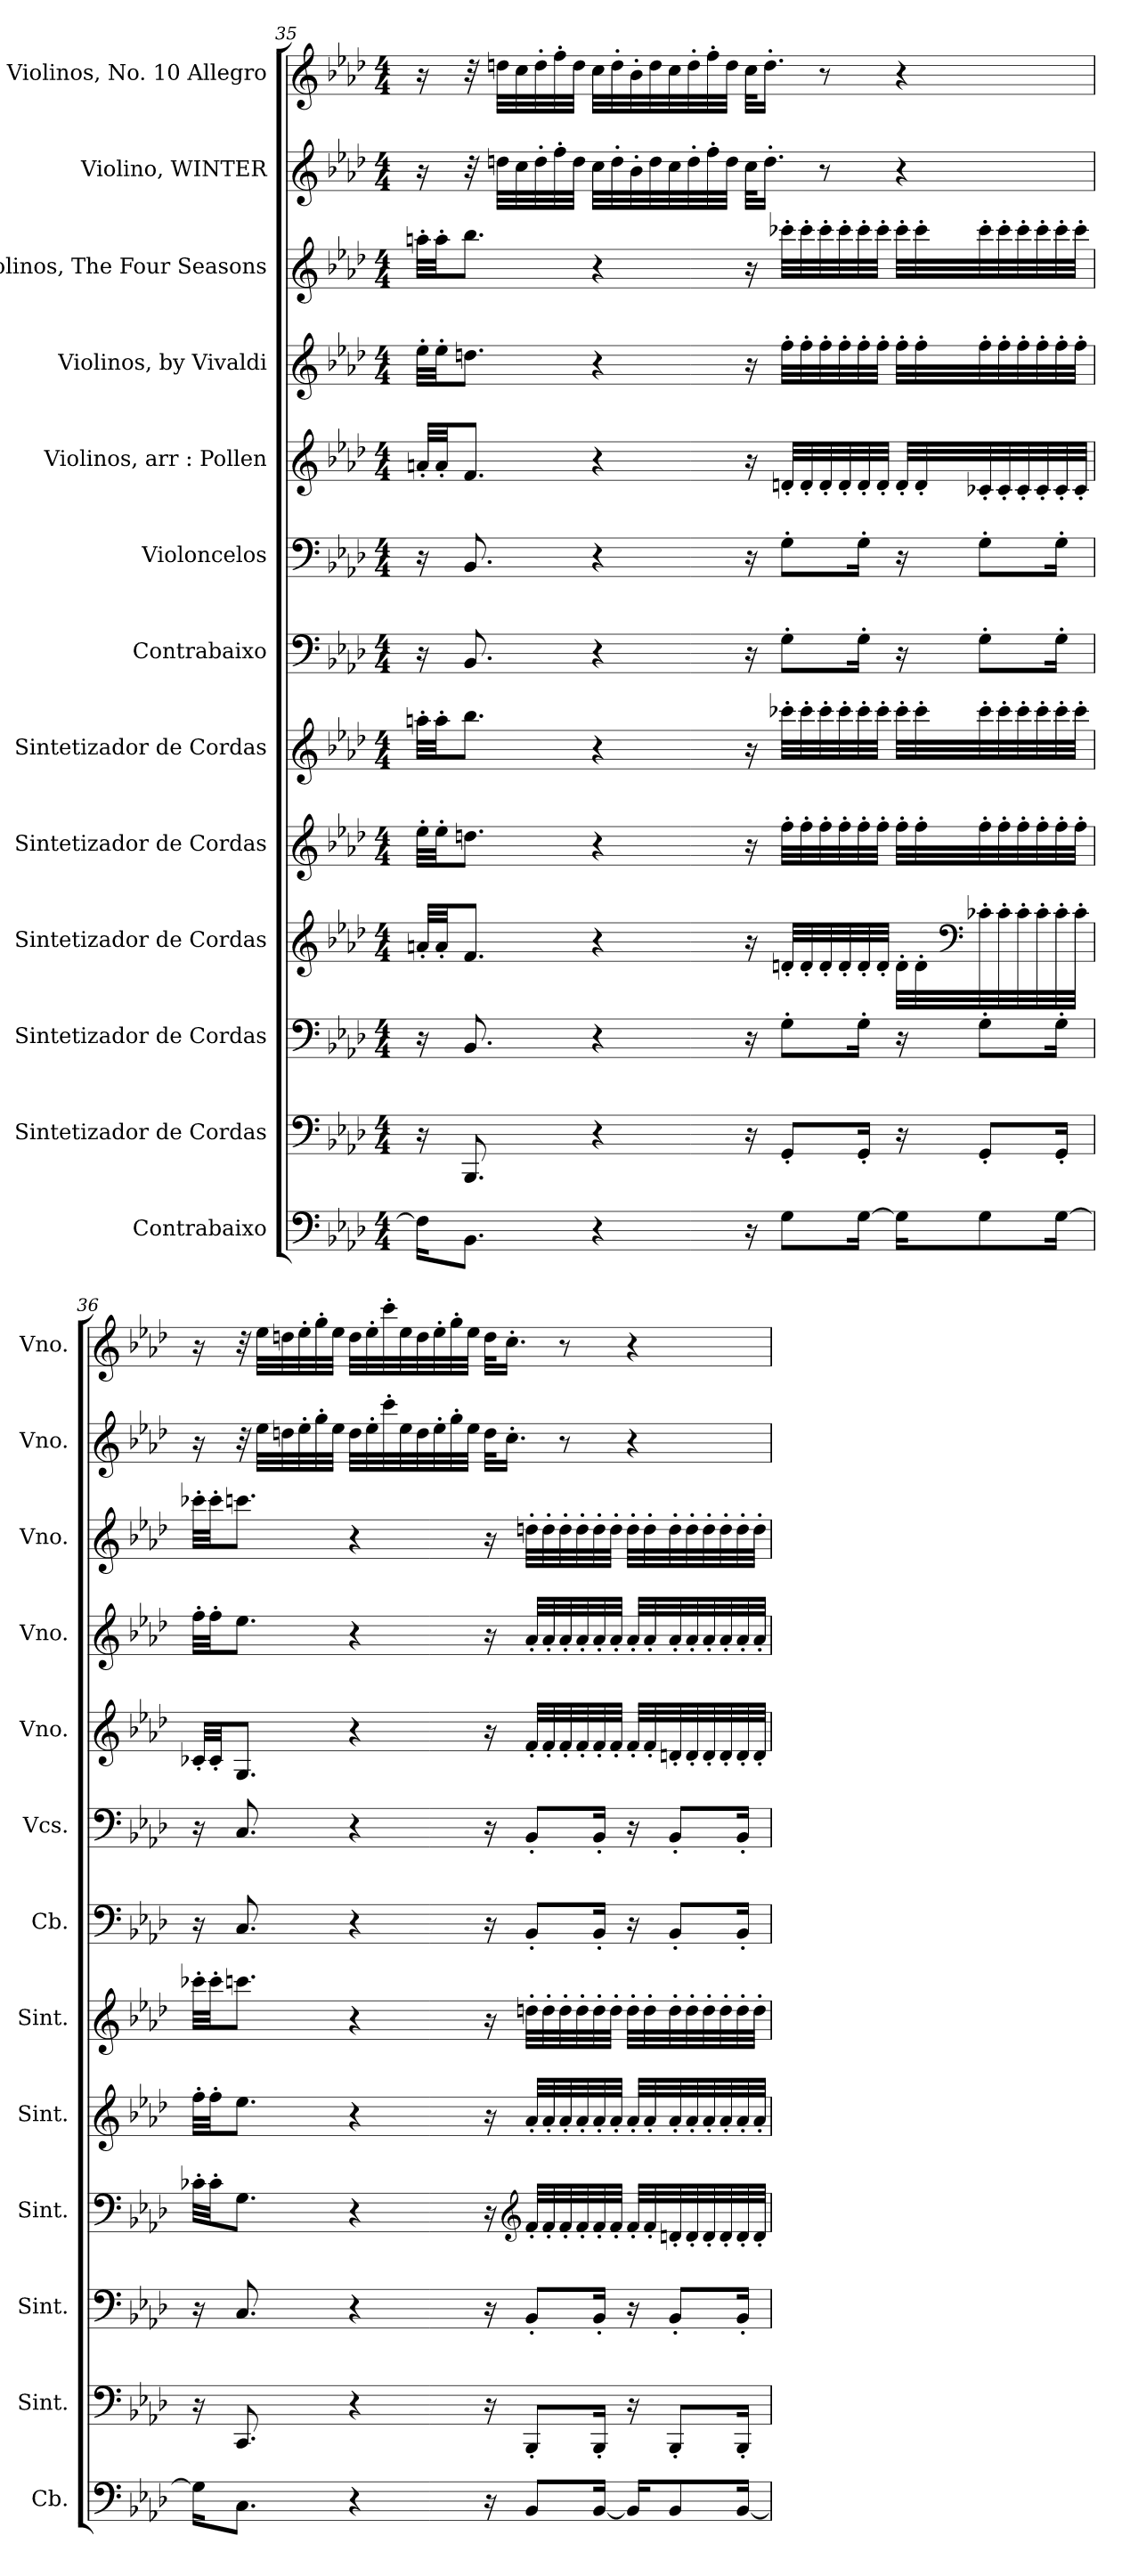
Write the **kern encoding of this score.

**kern	**kern	**kern	**kern	**kern	**kern	**kern	**kern	**kern	**kern	**kern	**kern	**kern
*part13	*part12	*part11	*part10	*part9	*part8	*part7	*part6	*part5	*part4	*part3	*part2	*part1
*staff13	*staff12	*staff11	*staff10	*staff9	*staff8	*staff7	*staff6	*staff5	*staff4	*staff3	*staff2	*staff1
*I"Contrabaixo	*I"Sintetizador de Cordas	*I"Sintetizador de Cordas	*I"Sintetizador de Cordas	*I"Sintetizador de Cordas	*I"Sintetizador de Cordas	*I"Contrabaixo	*I"Violoncelos	*I"Violinos, arr : Pollen	*I"Violinos, by Vivaldi	*I"Violinos, The Four Seasons	*I"Violino, WINTER	*I"Violinos, No. 10 Allegro
*I'Cb.	*I'Sint.	*I'Sint.	*I'Sint.	*I'Sint.	*I'Sint.	*I'Cb.	*I'Vcs.	*I'Vno.	*I'Vno.	*I'Vno.	*I'Vno.	*I'Vno.
!!LO:PB:g=z
*clefF4	*clefF4	*clefF4	*clefG2	*clefG2	*clefG2	*clefF4	*clefF4	*clefG2	*clefG2	*clefG2	*clefG2	*clefG2
*ITrd7c12	*	*	*	*	*	*ITrd7c12	*	*	*	*	*	*
*k[b-e-a-d-]	*k[b-e-a-d-]	*k[b-e-a-d-]	*k[b-e-a-d-]	*k[b-e-a-d-]	*k[b-e-a-d-]	*k[b-e-a-d-]	*k[b-e-a-d-]	*k[b-e-a-d-]	*k[b-e-a-d-]	*k[b-e-a-d-]	*k[b-e-a-d-]	*k[b-e-a-d-]
*M4/4	*M4/4	*M4/4	*M4/4	*M4/4	*M4/4	*M4/4	*M4/4	*M4/4	*M4/4	*M4/4	*M4/4	*M4/4
=35	=35	=35	=35	=35	=35	=35	=35	=35	=35	=35	=35	=35
16FF\KL]	16r	16r	32an'/LLL	32ee-'\LLL	32aan'\LLL	16r	16r	32an'/LLL	32ee-'\LLL	32aan'\LLL	16r	16r
.	.	.	32a'/JJ	32ee-'\JJ	32aa'\JJ	.	.	32a'/JJ	32ee-'\JJ	32aa'\JJ	.	.
8.BBB-\J	8.BBB-/	8.BB-/	8.f/J	8.ddn\J	8.bb-\J	8.BBB-/	8.BB-/	8.f/J	8.ddn\J	8.bb-\J	32r	32r
.	.	.	.	.	.	.	.	.	.	.	32ddn\LLL	32ddn\LLL
.	.	.	.	.	.	.	.	.	.	.	32cc\	32cc\
.	.	.	.	.	.	.	.	.	.	.	32dd'\	32dd'\
.	.	.	.	.	.	.	.	.	.	.	32ff'\	32ff'\
.	.	.	.	.	.	.	.	.	.	.	32dd\JJJ	32dd\JJJ
4r	4r	4r	4r	4r	4r	4r	4r	4r	4r	4r	32cc\LLL	32cc\LLL
.	.	.	.	.	.	.	.	.	.	.	32dd'\	32dd'\
.	.	.	.	.	.	.	.	.	.	.	32b-'\	32b-'\
.	.	.	.	.	.	.	.	.	.	.	32dd\	32dd\
.	.	.	.	.	.	.	.	.	.	.	32cc\	32cc\
.	.	.	.	.	.	.	.	.	.	.	32dd'\	32dd'\
.	.	.	.	.	.	.	.	.	.	.	32ff'\	32ff'\
.	.	.	.	.	.	.	.	.	.	.	32dd\JJJ	32dd\JJJ
16r	16r	16r	16r	16r	16r	16r	16r	16r	16r	16r	32cc\KLL	32cc\KLL
.	.	.	.	.	.	.	.	.	.	.	16.dd'\JJ	16.dd'\JJ
8GG\L	8GG'/L	8G'\L	32dn'/LLL	32ff'\LLL	32ccc-X'\LLL	8GG'\L	8G'\L	32dn'/LLL	32ff'\LLL	32ccc-X'\LLL	.	.
.	.	.	32d'/	32ff'\	32ccc-'\	.	.	32d'/	32ff'\	32ccc-'\	.	.
.	.	.	32d'/	32ff'\	32ccc-'\	.	.	32d'/	32ff'\	32ccc-'\	8r	8r
.	.	.	32d'/	32ff'\	32ccc-'\	.	.	32d'/	32ff'\	32ccc-'\	.	.
[16GG\Jk	16GG'/Jk	16G'\Jk	32d'/	32ff'\	32ccc-'\	16GG'\Jk	16G'\Jk	32d'/	32ff'\	32ccc-'\	.	.
.	.	.	32d'/JJJ	32ff'\JJJ	32ccc-'\JJJ	.	.	32d'/JJJ	32ff'\JJJ	32ccc-'\JJJ	.	.
16GG\KL]	16r	16r	32d'\LLL	32ff'\LLL	32ccc-'\LLL	16r	16r	32d'/LLL	32ff'\LLL	32ccc-'\LLL	4r	4r
.	.	.	32d'\	32ff'\	32ccc-'\	.	.	32d'/	32ff'\	32ccc-'\	.	.
*	*	*	*clefF4	*	*	*	*	*	*	*	*	*
8GG\	8GG'/L	8G'\L	32c-X'\	32ff'\	32ccc-'\	8GG'\L	8G'\L	32c-X'/	32ff'\	32ccc-'\	.	.
.	.	.	32c-'\	32ff'\	32ccc-'\	.	.	32c-'/	32ff'\	32ccc-'\	.	.
.	.	.	32c-'\	32ff'\	32ccc-'\	.	.	32c-'/	32ff'\	32ccc-'\	.	.
.	.	.	32c-'\	32ff'\	32ccc-'\	.	.	32c-'/	32ff'\	32ccc-'\	.	.
[16GG\Jk	16GG'/Jk	16G'\Jk	32c-'\	32ff'\	32ccc-'\	16GG'\Jk	16G'\Jk	32c-'/	32ff'\	32ccc-'\	.	.
.	.	.	32c-'\JJJ	32ff'\JJJ	32ccc-'\JJJ	.	.	32c-'/JJJ	32ff'\JJJ	32ccc-'\JJJ	.	.
!!LO:PB:g=z
=36	=36	=36	=36	=36	=36	=36	=36	=36	=36	=36	=36	=36
16GG\KL]	16r	16r	32c-X'\LLL	32ff'\LLL	32ccc-X'\LLL	16r	16r	32c-X'/LLL	32ff'\LLL	32ccc-X'\LLL	16r	16r
.	.	.	32c-'\JJ	32ff'\JJ	32ccc-'\JJ	.	.	32c-'/JJ	32ff'\JJ	32ccc-'\JJ	.	.
8.CC\J	8.CC/	8.C/	8.G\J	8.ee-\J	8.cccn\J	8.CC/	8.C/	8.G/J	8.ee-\J	8.cccn\J	32r	32r
.	.	.	.	.	.	.	.	.	.	.	32ee-\LLL	32ee-\LLL
.	.	.	.	.	.	.	.	.	.	.	32ddn\	32ddn\
.	.	.	.	.	.	.	.	.	.	.	32ee-'\	32ee-'\
.	.	.	.	.	.	.	.	.	.	.	32gg'\	32gg'\
.	.	.	.	.	.	.	.	.	.	.	32ee-\JJJ	32ee-\JJJ
4r	4r	4r	4r	4r	4r	4r	4r	4r	4r	4r	32dd\LLL	32dd\LLL
.	.	.	.	.	.	.	.	.	.	.	32ee-'\	32ee-'\
.	.	.	.	.	.	.	.	.	.	.	32ccc'\	32ccc'\
.	.	.	.	.	.	.	.	.	.	.	32ee-\	32ee-\
.	.	.	.	.	.	.	.	.	.	.	32dd\	32dd\
.	.	.	.	.	.	.	.	.	.	.	32ee-'\	32ee-'\
.	.	.	.	.	.	.	.	.	.	.	32gg'\	32gg'\
.	.	.	.	.	.	.	.	.	.	.	32ee-\JJJ	32ee-\JJJ
16r	16r	16r	16r	16r	16r	16r	16r	16r	16r	16r	32dd\KLL	32dd\KLL
.	.	.	.	.	.	.	.	.	.	.	16.cc'\JJ	16.cc'\JJ
*	*	*	*clefG2	*	*	*	*	*	*	*	*	*
8BBB-/L	8BBB-'/L	8BB-'/L	32f'/LLL	32a-'/LLL	32ddn'\LLL	8BBB-'/L	8BB-'/L	32f'/LLL	32a-'/LLL	32ddn'\LLL	.	.
.	.	.	32f'/	32a-'/	32dd'\	.	.	32f'/	32a-'/	32dd'\	.	.
.	.	.	32f'/	32a-'/	32dd'\	.	.	32f'/	32a-'/	32dd'\	8r	8r
.	.	.	32f'/	32a-'/	32dd'\	.	.	32f'/	32a-'/	32dd'\	.	.
[16BBB-/Jk	16BBB-'/Jk	16BB-'/Jk	32f'/	32a-'/	32dd'\	16BBB-'/Jk	16BB-'/Jk	32f'/	32a-'/	32dd'\	.	.
.	.	.	32f'/JJJ	32a-'/JJJ	32dd'\JJJ	.	.	32f'/JJJ	32a-'/JJJ	32dd'\JJJ	.	.
16BBB-/KL]	16r	16r	32f'/LLL	32a-'/LLL	32dd'\LLL	16r	16r	32f'/LLL	32a-'/LLL	32dd'\LLL	4r	4r
.	.	.	32f'/	32a-'/	32dd'\	.	.	32f'/	32a-'/	32dd'\	.	.
8BBB-/	8BBB-'/L	8BB-'/L	32dn'/	32a-'/	32dd'\	8BBB-'/L	8BB-'/L	32dn'/	32a-'/	32dd'\	.	.
.	.	.	32d'/	32a-'/	32dd'\	.	.	32d'/	32a-'/	32dd'\	.	.
.	.	.	32d'/	32a-'/	32dd'\	.	.	32d'/	32a-'/	32dd'\	.	.
.	.	.	32d'/	32a-'/	32dd'\	.	.	32d'/	32a-'/	32dd'\	.	.
[16BBB-/Jk	16BBB-'/Jk	16BB-'/Jk	32d'/	32a-'/	32dd'\	16BBB-'/Jk	16BB-'/Jk	32d'/	32a-'/	32dd'\	.	.
.	.	.	32d'/JJJ	32a-'/JJJ	32dd'\JJJ	.	.	32d'/JJJ	32a-'/JJJ	32dd'\JJJ	.	.
=	=	=	=	=	=	=	=	=	=	=	=	=
*-	*-	*-	*-	*-	*-	*-	*-	*-	*-	*-	*-	*-
